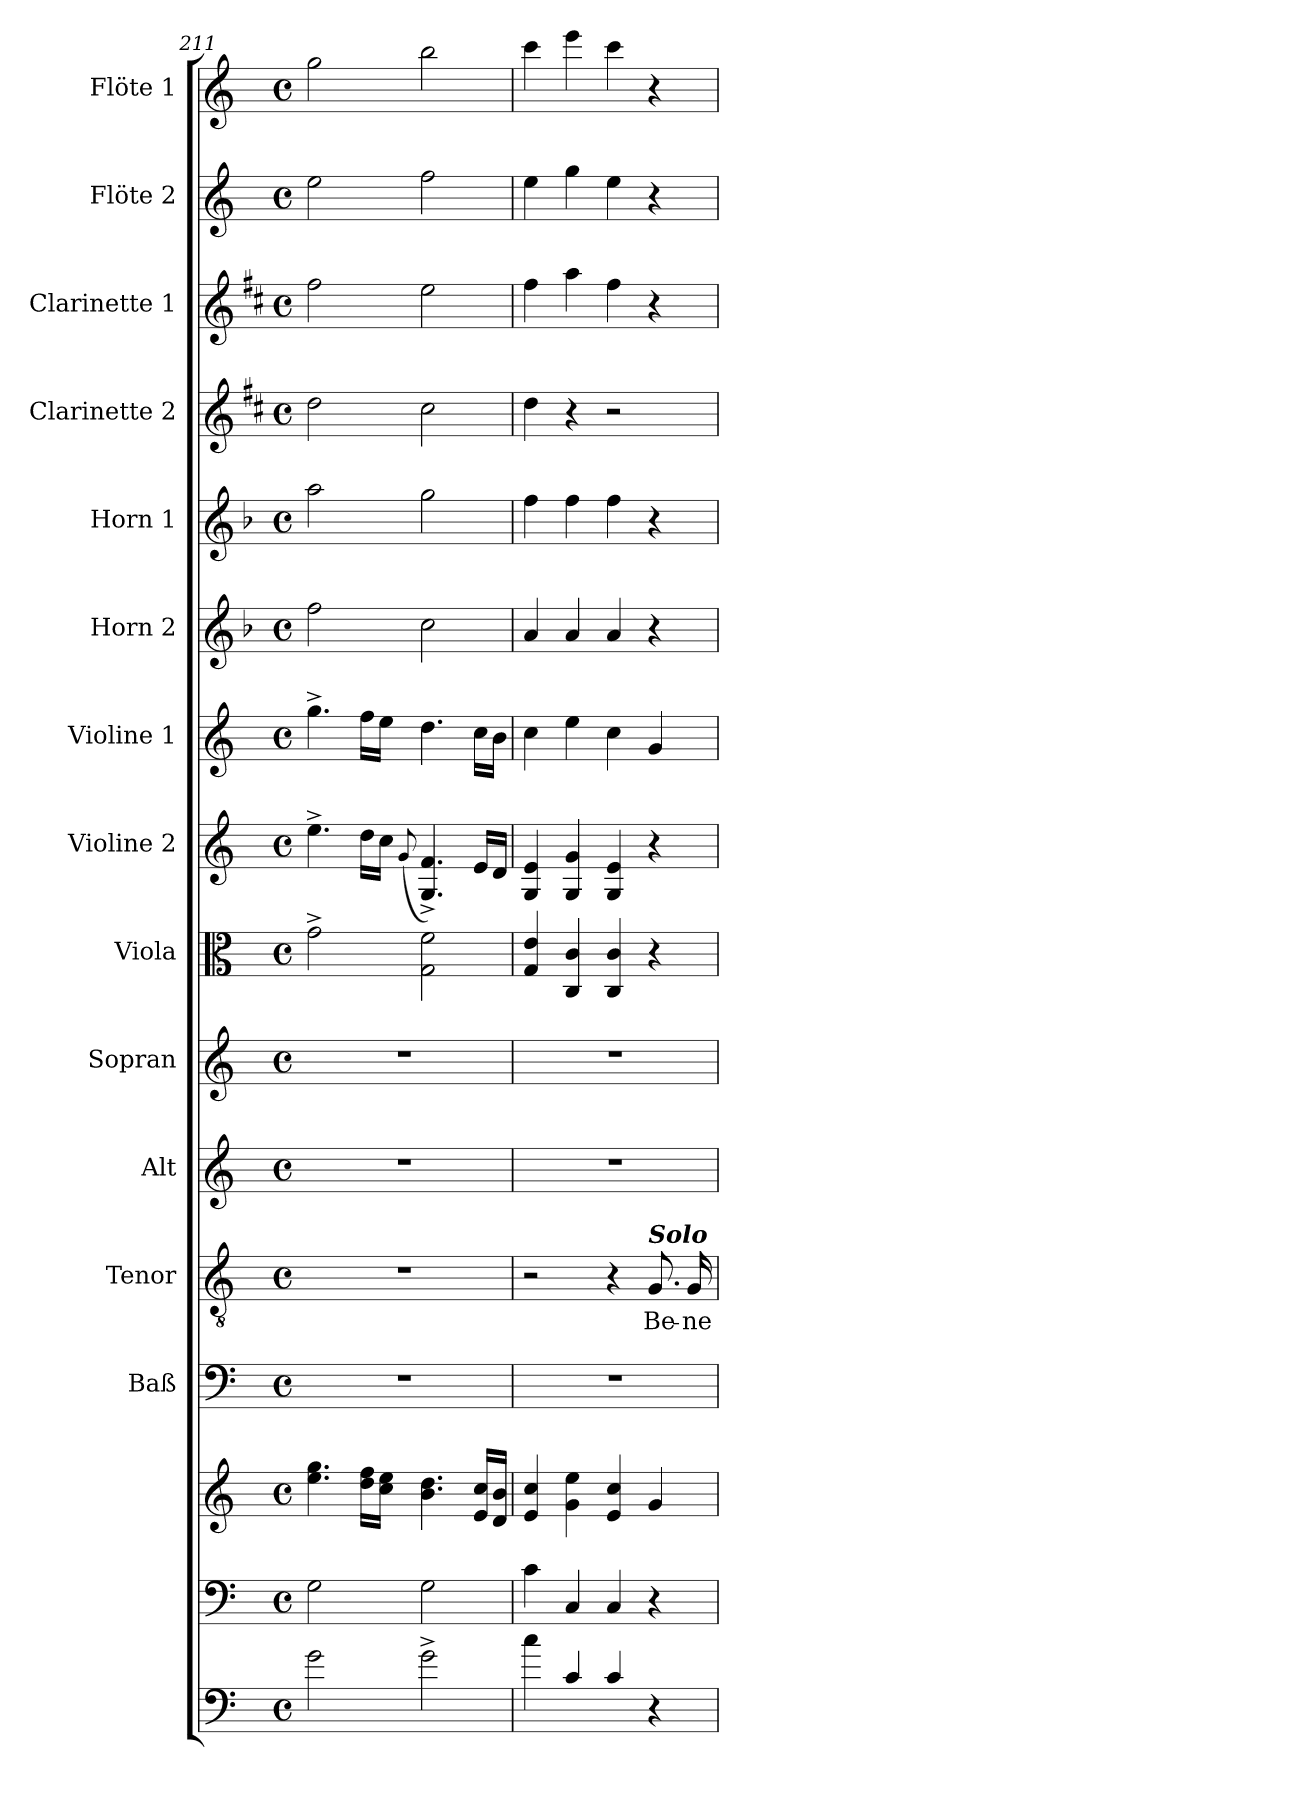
**kern	**kern	**kern	**kern	**kern	**text	**kern	**kern	**kern	**kern	**kern	**kern	**kern	**kern	**kern	**kern	**kern
*part15	*part14	*part14	*part13	*part12	*part12	*part11	*part10	*part9	*part8	*part7	*part6	*part5	*part4	*part3	*part2	*part1
*staff16	*staff15	*staff14	*staff13	*staff12	*staff12	*staff11	*staff10	*staff9	*staff8	*staff7	*staff6	*staff5	*staff4	*staff3	*staff2	*staff1
*	*	*	*I"Baß	*I"Tenor	*	*I"Alt	*I"Sopran	*I"Viola	*I"Violine 2	*I"Violine 1	*I"Horn 2	*I"Horn 1	*I"Clarinette 2	*I"Clarinette 1	*I"Flöte 2	*I"Flöte 1
*	*	*	*I'Baß	*I'Ten	*	*I'Alt	*I'Sop	*I'Vla.	*I'Vln. 2	*I'Vln. 1	*I'Hrn. 2	*I'Hrn. 1	*I'Cl. 2	*I'Cl. 1	*I'Fl. 2	*I'Fl. 1
!!LO:PB:g=z
*clefF4	*clefF4	*clefG2	*clefF4	*clefGv2	*	*clefG2	*clefG2	*clefC3	*clefG2	*clefG2	*clefG2	*clefG2	*clefG2	*clefG2	*clefG2	*clefG2
*ITrd7c12	*	*	*	*	*	*	*	*	*	*	*ITrd3c5	*ITrd3c5	*ITrd1c2	*ITrd1c2	*	*
*k[]	*k[]	*k[]	*k[]	*k[]	*	*k[]	*k[]	*k[]	*k[]	*k[]	*k[]	*k[]	*k[]	*k[]	*k[]	*k[]
*C:	*C:	*C:	*C:	*C:	*	*C:	*C:	*C:	*C:	*C:	*C:	*C:	*C:	*C:	*C:	*C:
*M4/4	*M4/4	*M4/4	*M4/4	*M4/4	*	*M4/4	*M4/4	*M4/4	*M4/4	*M4/4	*M4/4	*M4/4	*M4/4	*M4/4	*M4/4	*M4/4
*met(c)	*met(c)	*met(c)	*met(c)	*met(c)	*	*met(c)	*met(c)	*met(c)	*met(c)	*met(c)	*met(c)	*met(c)	*met(c)	*met(c)	*met(c)	*met(c)
=211	=211	=211	=211	=211	=211	=211	=211	=211	=211	=211	=211	=211	=211	=211	=211	=211
2G\	2G\	4.ee\ 4.gg\	1r	1r	.	1r	1r	2g^>\	4.ee^>\	4.gg^>\	2cc\	2ee\	2cc\	2ee\	2ee\	2gg\
.	.	16dd\ 16ff\LL	.	.	.	.	.	.	16dd\LL	16ff\LL	.	.	.	.	.	.
.	.	16cc\ 16ee\JJ	.	.	.	.	.	.	16cc\JJ	16ee\JJ	.	.	.	.	.	.
.	.	.	.	.	.	.	.	.	(<8qqg/	.	.	.	.	.	.	.
2G^>\	2G\	4.b\ 4.dd\	.	.	.	.	.	2G\ 2f\	4.G/^< 4.f/^<)	4.dd\	2g\	2dd\	2b\	2dd\	2ff\	2bb\
.	.	16e/ 16cc/LL	.	.	.	.	.	.	16e/LL	16cc\LL	.	.	.	.	.	.
.	.	16d/ 16b/JJ	.	.	.	.	.	.	16d/JJ	16b\JJ	.	.	.	.	.	.
=212	=212	=212	=212	=212	=212	=212	=212	=212	=212	=212	=212	=212	=212	=212	=212	=212
4c\	4c\	4e/ 4cc/	1r	2r	.	1r	1r	4G/ 4e/	4G/ 4e/	4cc\	4e/	4cc\	4cc\	4ee\	4ee\	4ccc\
4C/	4C/	4g\ 4ee\	.	.	.	.	.	4C/ 4c/	4G/ 4g/	4ee\	4e/	4cc\	4r	4gg\	4gg\	4eee\
4C/	4C/	4e/ 4cc/	.	4r	.	.	.	4C/ 4c/	4G/ 4e/	4cc\	4e/	4cc\	2r	4ee\	4ee\	4ccc\
!	!	!	!	!LO:TX:a:Bi:t=Solo	!	!	!	!	!	!	!	!	!	!	!	!
!	!	!	!	!	!LO:LY:b	!	!	!	!	!	!	!	!	!	!	!
4r	4r	4g/	.	8.G/	Be-	.	.	4r	4r	4g/	4r	4r	.	4r	4r	4r
!	!	!	!	!	!LO:LY:b	!	!	!	!	!	!	!	!	!	!	!
.	.	.	.	16G/	-ne-	.	.	.	.	.	.	.	.	.	.	.
=	=	=	=	=	=	=	=	=	=	=	=	=	=	=	=	=
*-	*-	*-	*-	*-	*-	*-	*-	*-	*-	*-	*-	*-	*-	*-	*-	*-
